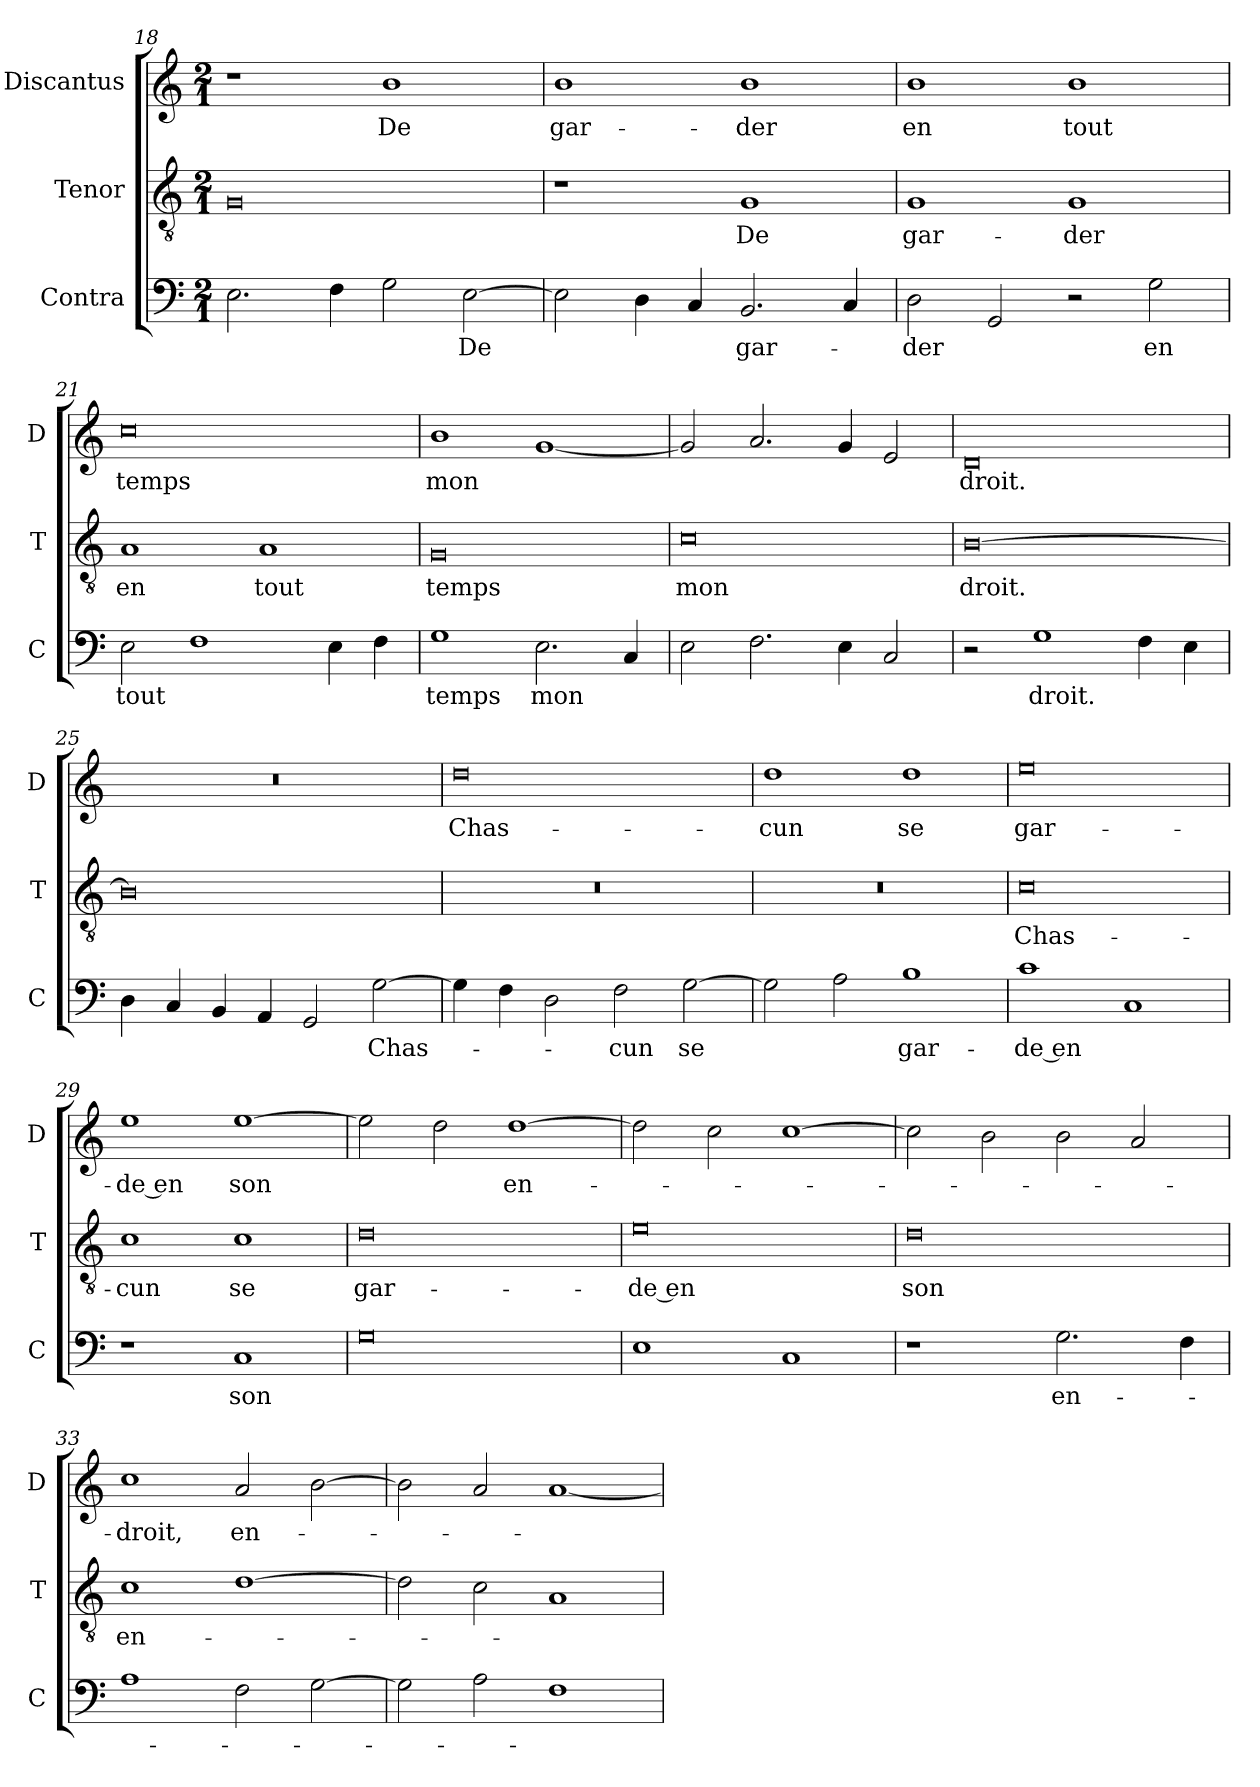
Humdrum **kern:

**kern	**text	**kern	**text	**kern	**text
*part3	*part3	*part2	*part2	*part1	*part1
*staff3	*staff3	*staff2	*staff2	*staff1	*staff1
*I"Contra	*	*I"Tenor	*	*I"Discantus	*
*I'C	*	*I'T	*	*I'D	*
*clefF4	*	*clefGv2	*	*clefG2	*
*k[]	*	*k[]	*	*k[]	*
*M2/1	*	*M2/1	*	*M2/1	*
=18	=18	=18	=18	=18	=18
2.E	.	0G	.	1r	.
4F	.	.	.	.	.
2G	.	.	.	1b	De
[2E	De	.	.	.	.
=19	=19	=19	=19	=19	=19
2E]	.	1r	.	1b	gar-
4D	.	.	.	.	.
4C	.	.	.	.	.
2.BB	gar-	1G	De	1b	-der
4C	.	.	.	.	.
=20	=20	=20	=20	=20	=20
2D	-der	1G	gar-	1b	en
2GG	.	.	.	.	.
2r	.	1G	-der	1b	tout
2G	en	.	.	.	.
=21	=21	=21	=21	=21	=21
2E	tout	1A	en	0cc	temps
1F	.	.	.	.	.
.	.	1A	tout	.	.
4E	.	.	.	.	.
4F	.	.	.	.	.
=22	=22	=22	=22	=22	=22
1G	temps	0G	temps	1b	mon
2.E	mon	.	.	[1g	.
4C	.	.	.	.	.
=23	=23	=23	=23	=23	=23
2E	.	0c	mon	2g]	.
2.F	.	.	.	2.a	.
4E	.	.	.	4g	.
2C	.	.	.	2e	.
=24	=24	=24	=24	=24	=24
2r	.	[0B	droit.	0d	droit.
1G	droit.	.	.	.	.
4F	.	.	.	.	.
4E	.	.	.	.	.
=25	=25	=25	=25	=25	=25
4D	.	0B]	.	0r	.
4C	.	.	.	.	.
4BB	.	.	.	.	.
4AA	.	.	.	.	.
2GG	.	.	.	.	.
[2G	Chas-	.	.	.	.
=26	=26	=26	=26	=26	=26
4G]	.	0r	.	0dd	Chas-
4F	.	.	.	.	.
2D	.	.	.	.	.
2F	-cun	.	.	.	.
[2G	se	.	.	.	.
=27	=27	=27	=27	=27	=27
2G]	.	0r	.	1dd	-cun
2A	.	.	.	.	.
1B	gar-	.	.	1dd	se
=28	=28	=28	=28	=28	=28
1c	-de en	0c	Chas-	0ee	gar-
1C	.	.	.	.	.
=29	=29	=29	=29	=29	=29
1r	.	1c	-cun	1ee	-de en
1C	son	1c	se	[1ee	son
=30	=30	=30	=30	=30	=30
0G	.	0d	gar-	2ee]	.
.	.	.	.	2dd	.
.	.	.	.	[1dd	en-
=31	=31	=31	=31	=31	=31
1E	.	0e	-de en	2dd]	.
.	.	.	.	2cc	.
1C	.	.	.	[1cc	.
=32	=32	=32	=32	=32	=32
1r	.	0d	son	2cc]	.
.	.	.	.	2b	.
2.G	en-	.	.	2b	.
.	.	.	.	2a	.
4F	.	.	.	.	.
=33	=33	=33	=33	=33	=33
1A	.	1c	en-	1cc	-droit,
2F	.	[1d	.	2a	en-
[2G	.	.	.	[2b	.
=34	=34	=34	=34	=34	=34
2G]	.	2d]	.	2b]	.
2A	.	2c	.	2a	.
1F	.	1A	.	[1a	.
=	=	=	=	=	=
*-	*-	*-	*-	*-	*-
